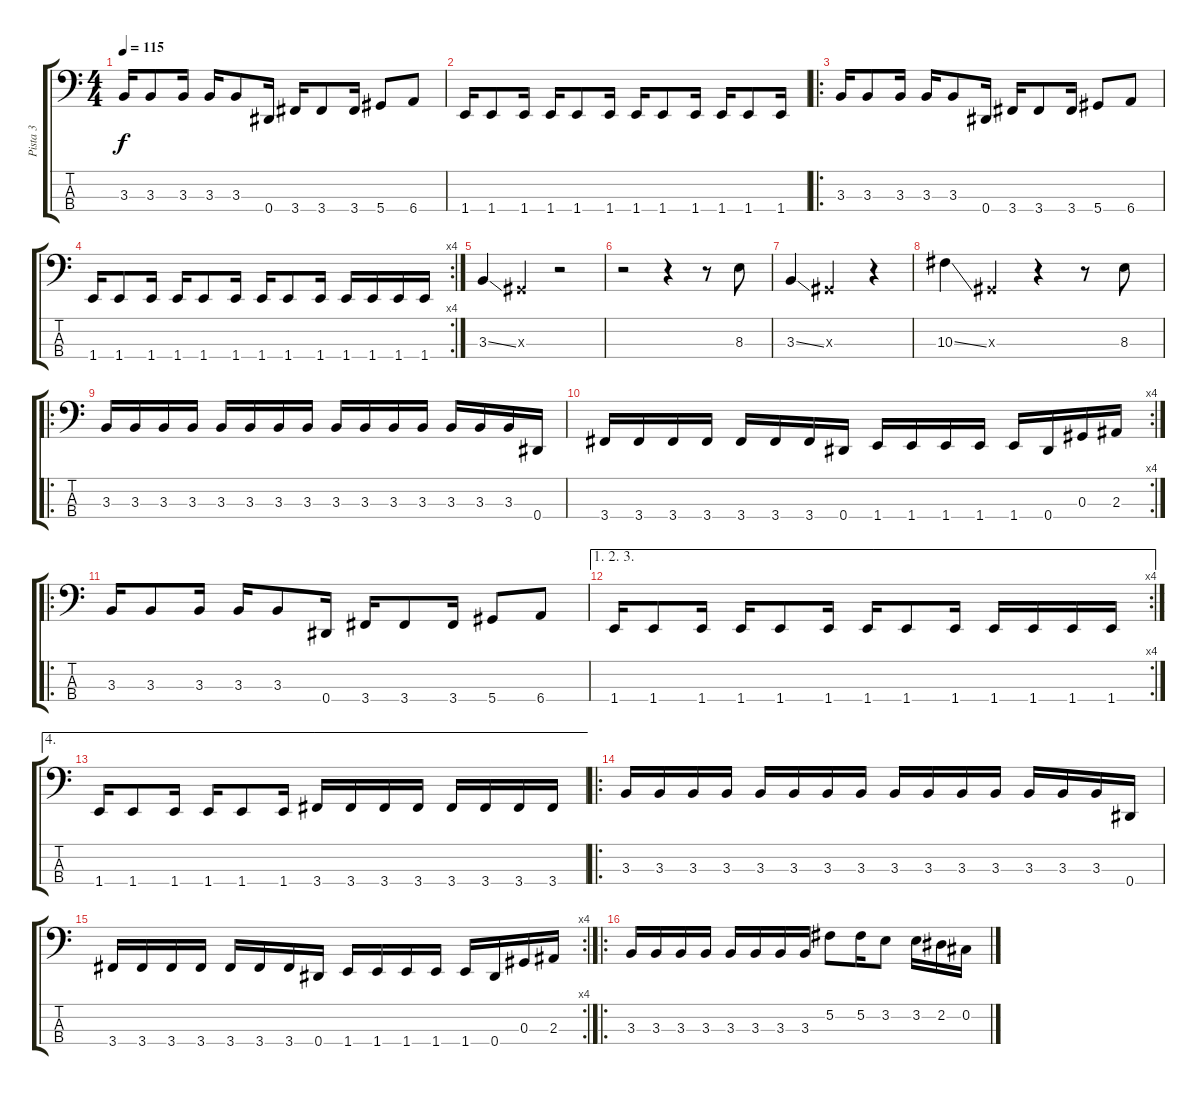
\track ("Pista 3" "Pista 3") {instrument slapbass2}
\staff {score tabs}
\tuning (Gb2 Db2 Ab1 Eb1) {hide}
\ts (4 4)
\tempo 115
\clef f4
\ks c
3.3.16{dy f instrument slapbass2} 3.3.8 3.3.16 3.3.16 3.3.8 0.4.16 3.4.16 3.4.8 3.4.16 5.4.8 6.4.8 |
1.4.16 1.4.8 1.4.16 1.4.16 1.4.8 1.4.16 1.4.16 1.4.8 1.4.16 1.4.16 1.4.8 1.4.16 |
\ro
3.3.16 3.3.8 3.3.16 3.3.16 3.3.8 0.4.16 3.4.16 3.4.8 3.4.16 5.4.8 6.4.8 |
\rc 4
1.4.16 1.4.8 1.4.16 1.4.16 1.4.8 1.4.16 1.4.16 1.4.8 1.4.16 1.4.16 1.4.16 1.4.16 1.4.16 |
3.3{ss}.4 0.3{x}.4 r.2 |
r.2 r.4 r.8 8.3.8 |
3.3{ss}.4 0.3{x}.2 r.4 |
10.3{ss}.4 0.3{x}.4 r.4 r.8 8.3.8 |
\ro
3.3.16 3.3.16 3.3.16 3.3.16 3.3.16 3.3.16 3.3.16 3.3.16 3.3.16 3.3.16 3.3.16 3.3.16 3.3.16 3.3.16 3.3.16 0.4.16 |
\rc 4
3.4.16 3.4.16 3.4.16 3.4.16 3.4.16 3.4.16 3.4.16 0.4.16 1.4.16 1.4.16 1.4.16 1.4.16 1.4.16 0.4.16 0.3.16 2.3.16 |
\ro
3.3.16 3.3.8 3.3.16 3.3.16 3.3.8 0.4.16 3.4.16 3.4.8 3.4.16 5.4.8 6.4.8 |
\ae (1 2 3)
\rc 4
1.4.16 1.4.8 1.4.16 1.4.16 1.4.8 1.4.16 1.4.16 1.4.8 1.4.16 1.4.16 1.4.16 1.4.16 1.4.16 |
\ae 4
1.4.16 1.4.8 1.4.16 1.4.16 1.4.8 1.4.16 3.4.16 3.4.16 3.4.16 3.4.16 3.4.16 3.4.16 3.4.16 3.4.16 |
\ro
3.3.16 3.3.16 3.3.16 3.3.16 3.3.16 3.3.16 3.3.16 3.3.16 3.3.16 3.3.16 3.3.16 3.3.16 3.3.16 3.3.16 3.3.16 0.4.16 |
\rc 4
3.4.16 3.4.16 3.4.16 3.4.16 3.4.16 3.4.16 3.4.16 0.4.16 1.4.16 1.4.16 1.4.16 1.4.16 1.4.16 0.4.16 0.3.16 2.3.16 |
\ro
3.3.16 3.3.16 3.3.16 3.3.16 3.3.16 3.3.16 3.3.16 3.3.16 5.2.8 5.2.16 3.2.8 3.2.16 2.2.16 0.2.16
